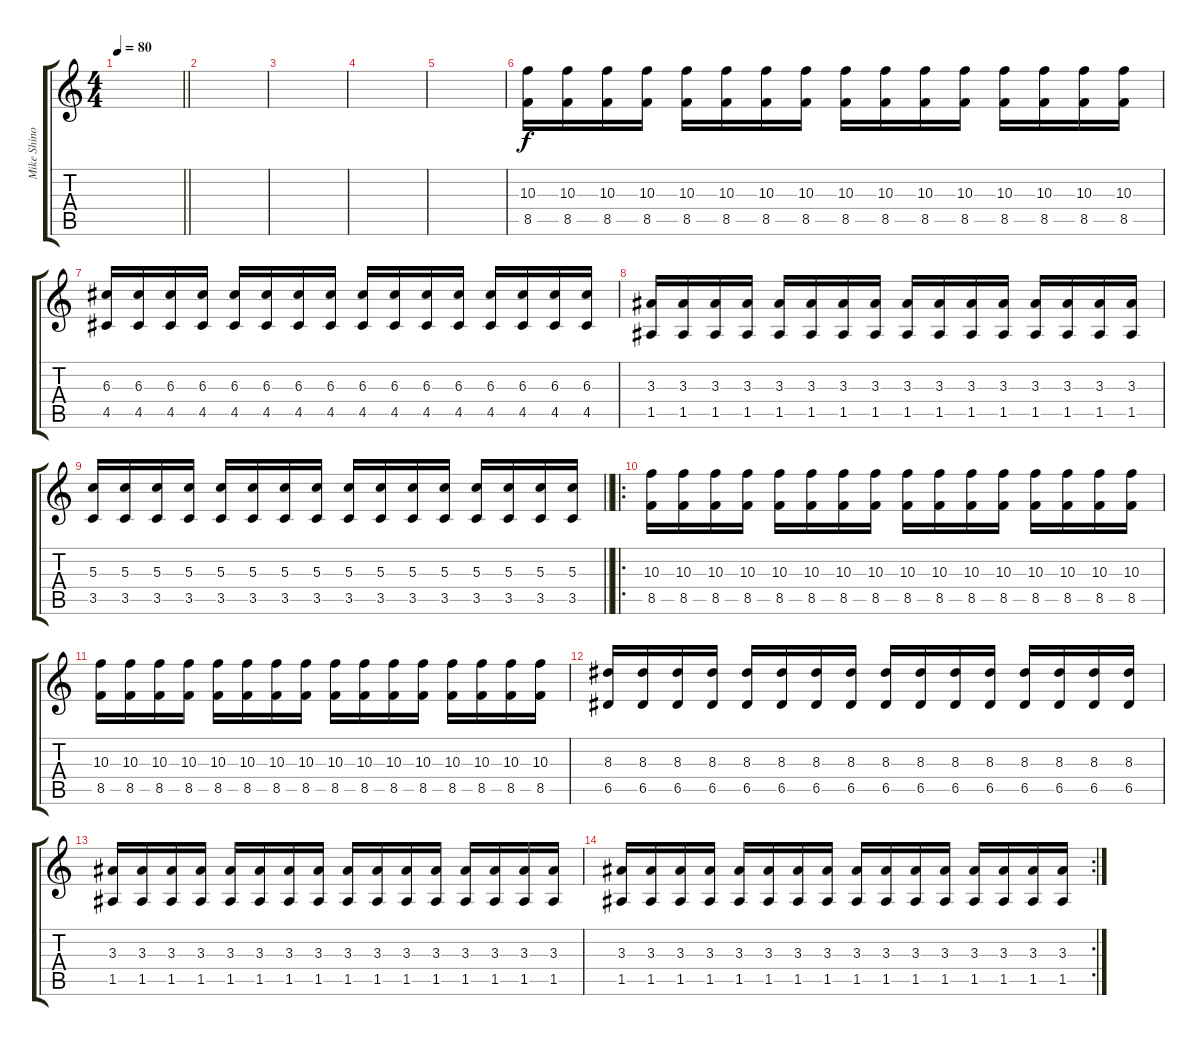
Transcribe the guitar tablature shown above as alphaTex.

\track ("Mike Shinoda [Gtr.1]" "Mike Shino") {instrument overdrivenguitar}
\staff {score tabs}
\tuning (E4 B3 G3 D3 A2 D2) {hide}
\ts (4 4)
\tempo 80
\clef g2
\barLineRight lightlight
\ks c
|
|
|
|
|
(10.3 8.5).16 (10.3 8.5).16 (10.3 8.5).16 (10.3 8.5).16 (10.3 8.5).16 (10.3 8.5).16 (10.3 8.5).16 (10.3 8.5).16 (10.3 8.5).16 (10.3 8.5).16 (10.3 8.5).16 (10.3 8.5).16 (10.3 8.5).16 (10.3 8.5).16 (10.3 8.5).16 (10.3 8.5).16 |
(6.3 4.5).16 (6.3 4.5).16 (6.3 4.5).16 (6.3 4.5).16 (6.3 4.5).16 (6.3 4.5).16 (6.3 4.5).16 (6.3 4.5).16 (6.3 4.5).16 (6.3 4.5).16 (6.3 4.5).16 (6.3 4.5).16 (6.3 4.5).16 (6.3 4.5).16 (6.3 4.5).16 (6.3 4.5).16 |
(3.3 1.5).16 (3.3 1.5).16 (3.3 1.5).16 (3.3 1.5).16 (3.3 1.5).16 (3.3 1.5).16 (3.3 1.5).16 (3.3 1.5).16 (3.3 1.5).16 (3.3 1.5).16 (3.3 1.5).16 (3.3 1.5).16 (3.3 1.5).16 (3.3 1.5).16 (3.3 1.5).16 (3.3 1.5).16 |
\barLineRight lightlight
(5.3 3.5).16 (5.3 3.5).16 (5.3 3.5).16 (5.3 3.5).16 (5.3 3.5).16 (5.3 3.5).16 (5.3 3.5).16 (5.3 3.5).16 (5.3 3.5).16 (5.3 3.5).16 (5.3 3.5).16 (5.3 3.5).16 (5.3 3.5).16 (5.3 3.5).16 (5.3 3.5).16 (5.3 3.5).16 |
\ro
(10.3 8.5).16{volume 12} (10.3 8.5).16 (10.3 8.5).16 (10.3 8.5).16 (10.3 8.5).16 (10.3 8.5).16 (10.3 8.5).16 (10.3 8.5).16 (10.3 8.5).16 (10.3 8.5).16 (10.3 8.5).16 (10.3 8.5).16 (10.3 8.5).16 (10.3 8.5).16 (10.3 8.5).16 (10.3 8.5).16 |
(10.3 8.5).16 (10.3 8.5).16 (10.3 8.5).16 (10.3 8.5).16 (10.3 8.5).16 (10.3 8.5).16 (10.3 8.5).16 (10.3 8.5).16 (10.3 8.5).16 (10.3 8.5).16 (10.3 8.5).16 (10.3 8.5).16 (10.3 8.5).16 (10.3 8.5).16 (10.3 8.5).16 (10.3 8.5).16 |
(8.3 6.5).16 (8.3 6.5).16 (8.3 6.5).16 (8.3 6.5).16 (8.3 6.5).16 (8.3 6.5).16 (8.3 6.5).16 (8.3 6.5).16 (8.3 6.5).16 (8.3 6.5).16 (8.3 6.5).16 (8.3 6.5).16 (8.3 6.5).16 (8.3 6.5).16 (8.3 6.5).16 (8.3 6.5).16 |
(3.3 1.5).16 (3.3 1.5).16 (3.3 1.5).16 (3.3 1.5).16 (3.3 1.5).16 (3.3 1.5).16 (3.3 1.5).16 (3.3 1.5).16 (3.3 1.5).16 (3.3 1.5).16 (3.3 1.5).16 (3.3 1.5).16 (3.3 1.5).16 (3.3 1.5).16 (3.3 1.5).16 (3.3 1.5).16 |
\rc 2
(3.3 1.5).16 (3.3 1.5).16 (3.3 1.5).16 (3.3 1.5).16 (3.3 1.5).16 (3.3 1.5).16 (3.3 1.5).16 (3.3 1.5).16 (3.3 1.5).16 (3.3 1.5).16 (3.3 1.5).16 (3.3 1.5).16 (3.3 1.5).16 (3.3 1.5).16 (3.3 1.5).16 (3.3 1.5).16
